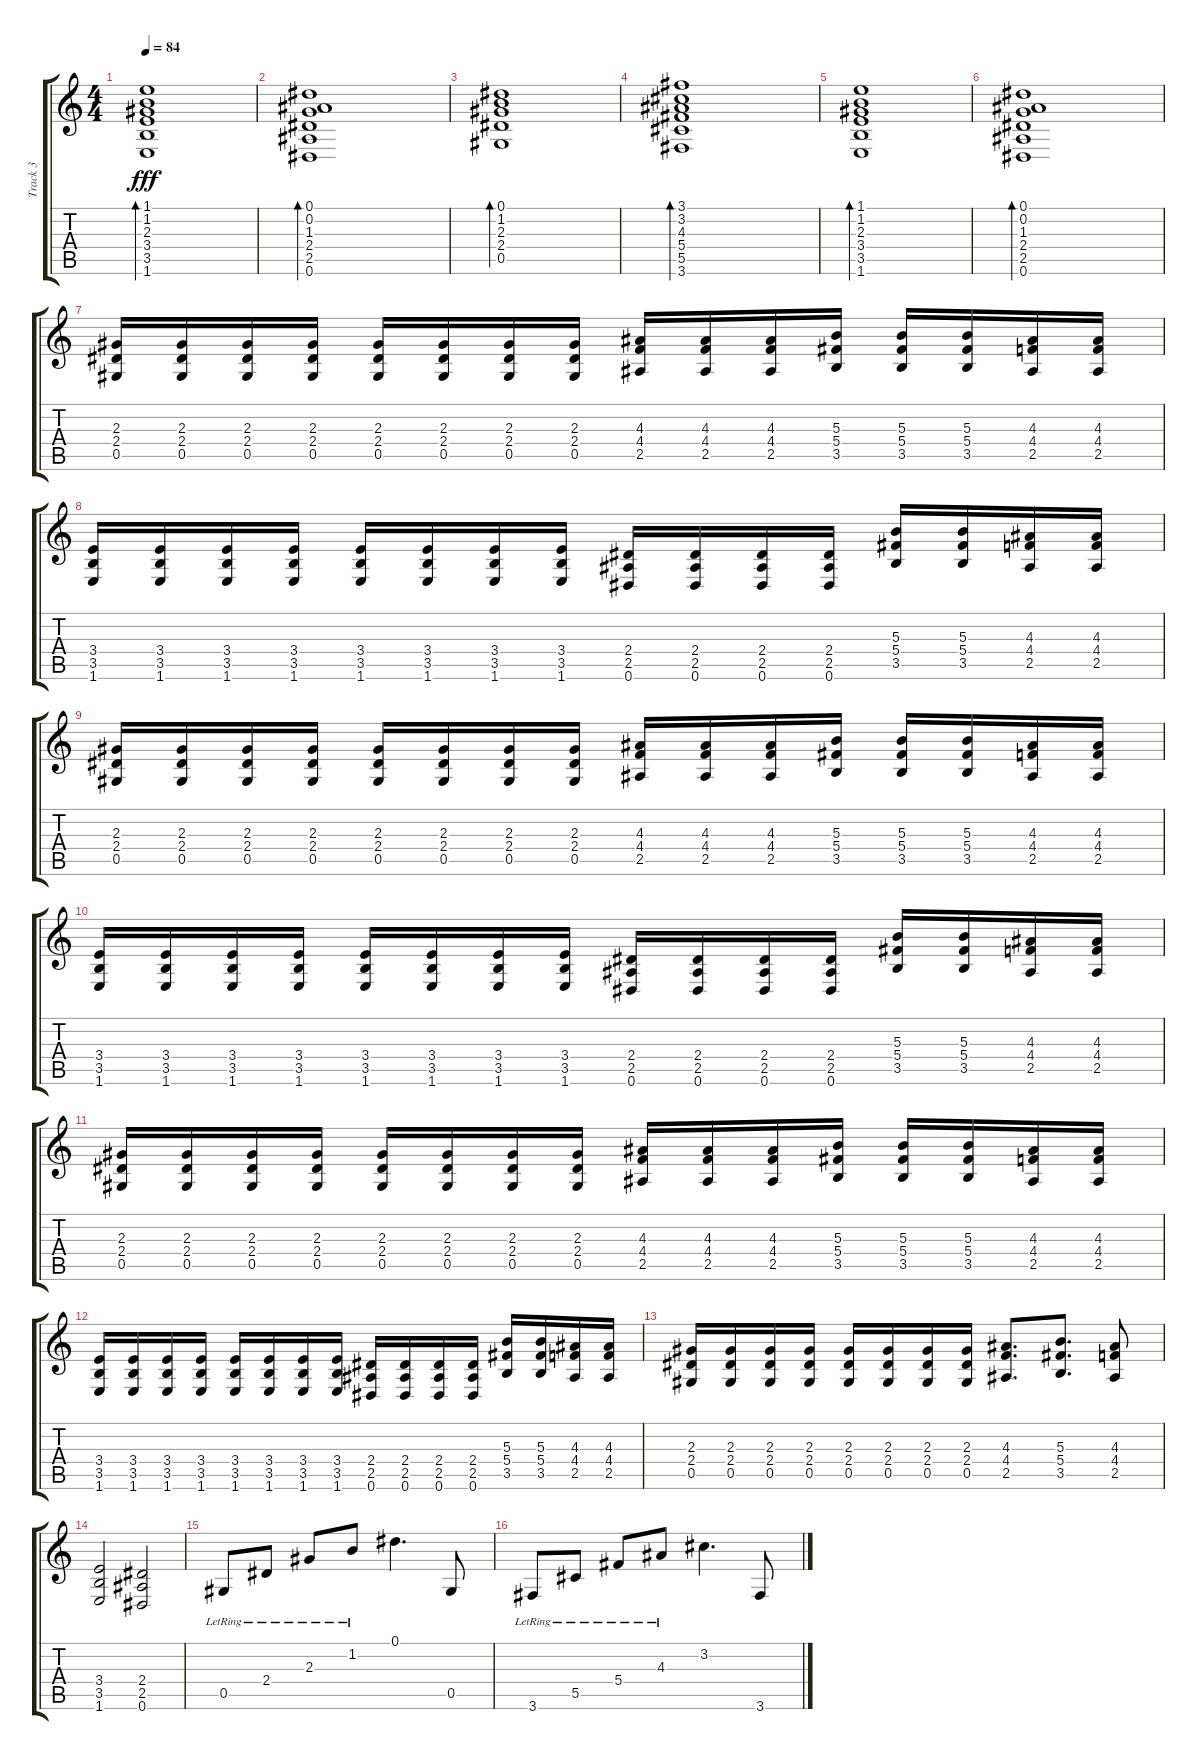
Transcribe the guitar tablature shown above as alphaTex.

\track ("Track 3" "Track 3") {instrument distortionguitar}
\staff {score tabs}
\tuning (Eb4 Bb3 Gb3 Db3 Ab2 Eb2) {hide}
\ts (4 4)
\tempo 84
\clef g2
\ks c
(1.1 1.2 2.3 3.4 3.5 1.6).1{bd 120 dy fff} |
(0.1 0.2 1.3 2.4 2.5 0.6).1{bd 120} |
(0.1 1.2 2.3 2.4 0.5).1{bd 120 instrument electricguitarclean} |
(3.1 3.2 4.3 5.4 5.5 3.6).1{bd 120} |
(1.1 1.2 2.3 3.4 3.5 1.6).1{bd 120} |
(0.1 0.2 1.3 2.4 2.5 0.6).1{bd 120} |
(2.3 2.4 0.5).16{instrument distortionguitar} (2.3 2.4 0.5).16 (2.3 2.4 0.5).16 (2.3 2.4 0.5).16 (2.3 2.4 0.5).16 (2.3 2.4 0.5).16 (2.3 2.4 0.5).16 (2.3 2.4 0.5).16 (4.3 4.4 2.5).16 (4.3 4.4 2.5).16 (4.3 4.4 2.5).16 (5.3 5.4 3.5).16 (5.3 5.4 3.5).16 (5.3 5.4 3.5).16 (4.3 4.4 2.5).16 (4.3 4.4 2.5).16 |
(3.4 3.5 1.6).16 (3.4 3.5 1.6).16 (3.4 3.5 1.6).16 (3.4 3.5 1.6).16 (3.4 3.5 1.6).16 (3.4 3.5 1.6).16 (3.4 3.5 1.6).16 (3.4 3.5 1.6).16 (2.4 2.5 0.6).16 (2.4 2.5 0.6).16 (2.4 2.5 0.6).16 (2.4 2.5 0.6).16 (5.3 5.4 3.5).16 (5.3 5.4 3.5).16 (4.3 4.4 2.5).16 (4.3 4.4 2.5).16 |
(2.3 2.4 0.5).16 (2.3 2.4 0.5).16 (2.3 2.4 0.5).16 (2.3 2.4 0.5).16 (2.3 2.4 0.5).16 (2.3 2.4 0.5).16 (2.3 2.4 0.5).16 (2.3 2.4 0.5).16 (4.3 4.4 2.5).16 (4.3 4.4 2.5).16 (4.3 4.4 2.5).16 (5.3 5.4 3.5).16 (5.3 5.4 3.5).16 (5.3 5.4 3.5).16 (4.3 4.4 2.5).16 (4.3 4.4 2.5).16 |
(3.4 3.5 1.6).16 (3.4 3.5 1.6).16 (3.4 3.5 1.6).16 (3.4 3.5 1.6).16 (3.4 3.5 1.6).16 (3.4 3.5 1.6).16 (3.4 3.5 1.6).16 (3.4 3.5 1.6).16 (2.4 2.5 0.6).16 (2.4 2.5 0.6).16 (2.4 2.5 0.6).16 (2.4 2.5 0.6).16 (5.3 5.4 3.5).16 (5.3 5.4 3.5).16 (4.3 4.4 2.5).16 (4.3 4.4 2.5).16 |
(2.3 2.4 0.5).16 (2.3 2.4 0.5).16 (2.3 2.4 0.5).16 (2.3 2.4 0.5).16 (2.3 2.4 0.5).16 (2.3 2.4 0.5).16 (2.3 2.4 0.5).16 (2.3 2.4 0.5).16 (4.3 4.4 2.5).16 (4.3 4.4 2.5).16 (4.3 4.4 2.5).16 (5.3 5.4 3.5).16 (5.3 5.4 3.5).16 (5.3 5.4 3.5).16 (4.3 4.4 2.5).16 (4.3 4.4 2.5).16 |
(3.4 3.5 1.6).16 (3.4 3.5 1.6).16 (3.4 3.5 1.6).16 (3.4 3.5 1.6).16 (3.4 3.5 1.6).16 (3.4 3.5 1.6).16 (3.4 3.5 1.6).16 (3.4 3.5 1.6).16 (2.4 2.5 0.6).16 (2.4 2.5 0.6).16 (2.4 2.5 0.6).16 (2.4 2.5 0.6).16 (5.3 5.4 3.5).16 (5.3 5.4 3.5).16 (4.3 4.4 2.5).16 (4.3 4.4 2.5).16 |
(2.3 2.4 0.5).16 (2.3 2.4 0.5).16 (2.3 2.4 0.5).16 (2.3 2.4 0.5).16 (2.3 2.4 0.5).16 (2.3 2.4 0.5).16 (2.3 2.4 0.5).16 (2.3 2.4 0.5).16 (4.3 4.4 2.5).8{d} (5.3 5.4 3.5).8{d} (4.3 4.4 2.5).8 |
(3.4 3.5 1.6).2 (2.4 2.5 0.6).2 |
0.5{lr}.8{instrument electricguitarclean} 2.4{lr}.8 2.3{lr}.8 1.2{lr}.8 0.1.4{d} 0.5.8 |
3.6{lr}.8 5.5{lr}.8 5.4{lr}.8 4.3{lr}.8 3.2.4{d} 3.6.8
